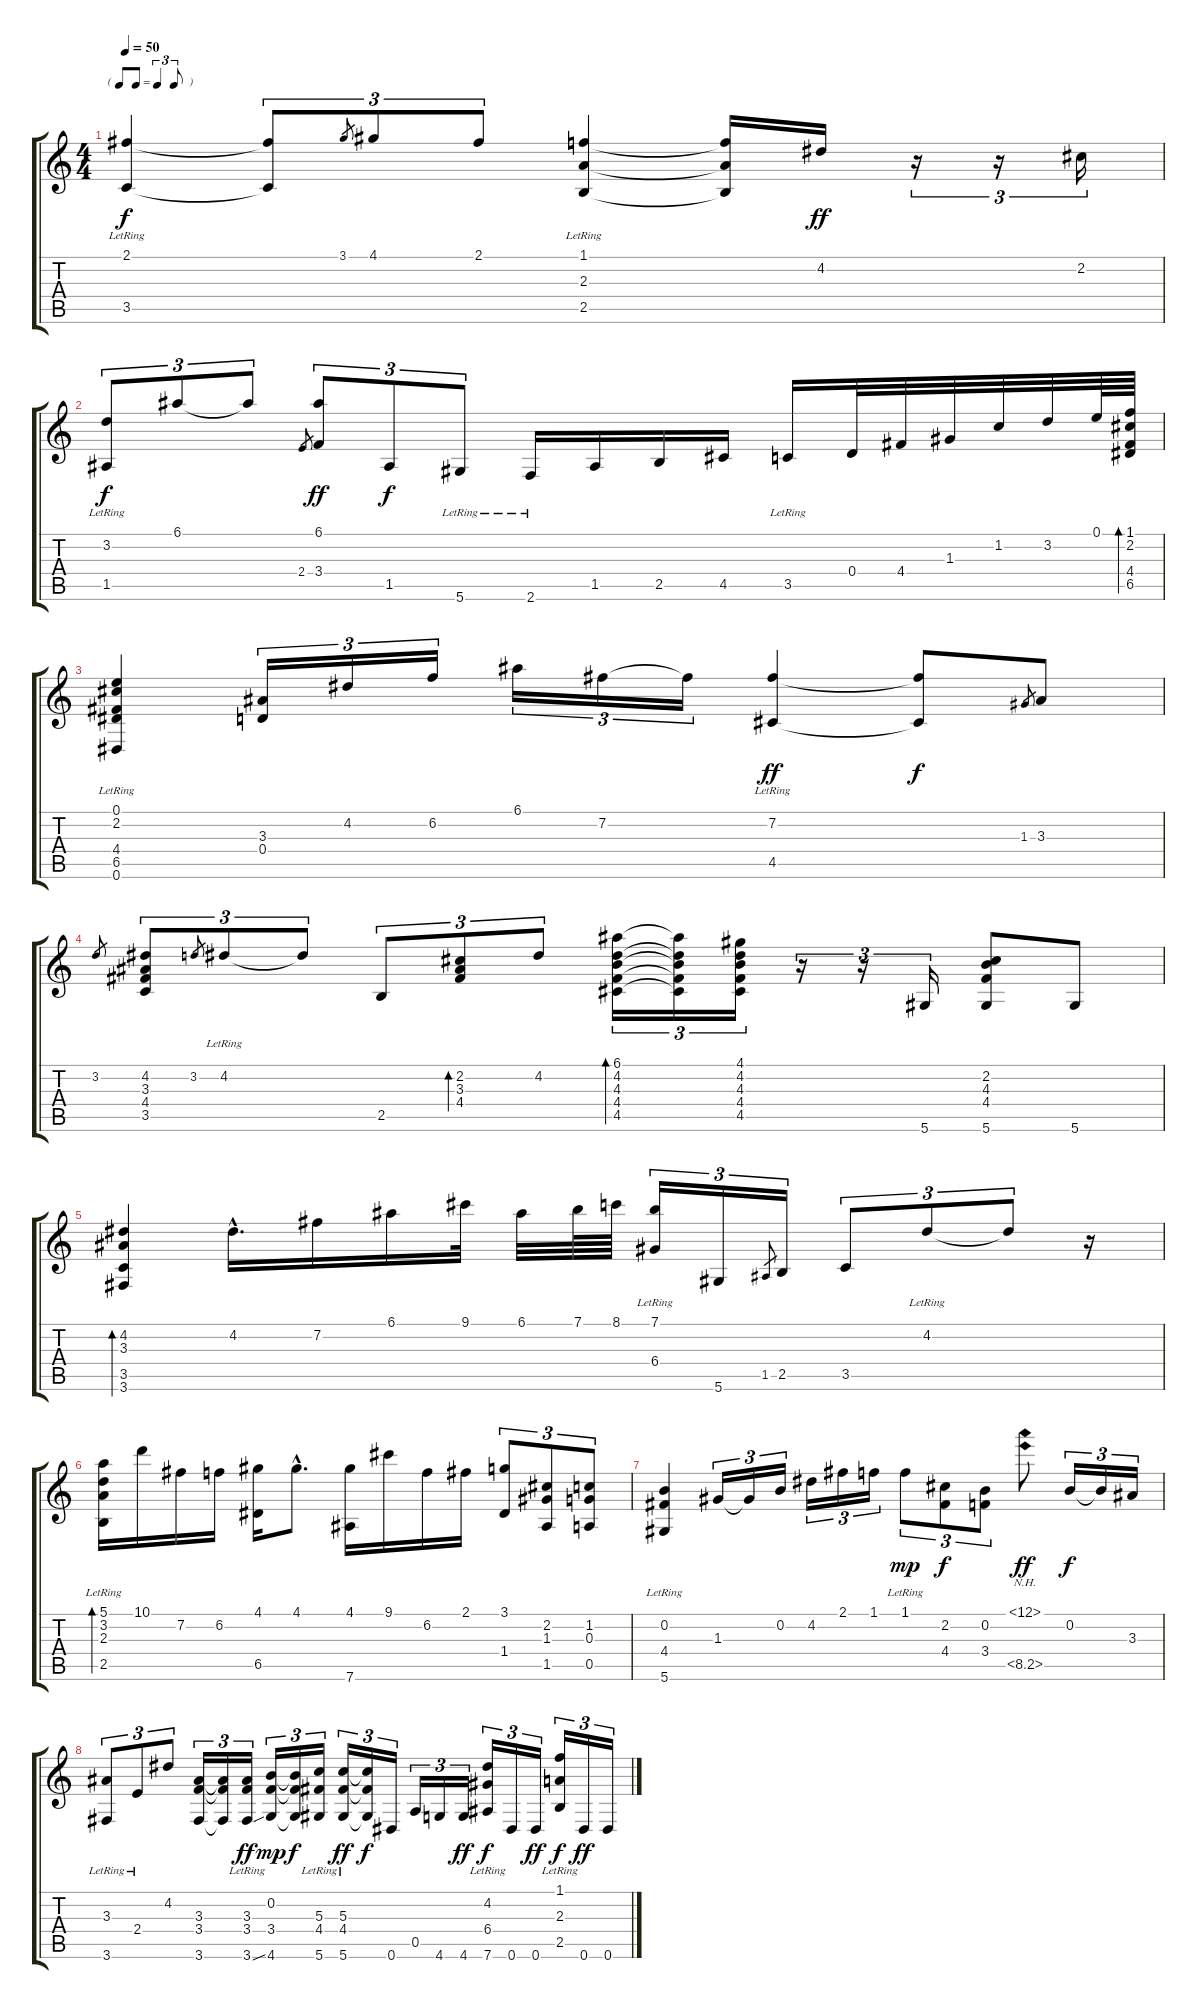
\track "" {instrument acousticbass}
\staff {score tabs}
\tuning (E4 B3 G3 D3 A2 Eb2) {hide}
\ts (4 4)
\tf triplet8th
\tempo 50
\clef g2
\ks c
(2.1{lr} 3.5{lr}).4{dy f} (2.1{t} 3.5{t}).8{tu (3 2)} 3.1.8{gr} 4.1.8{tu (3 2)} 2.1.8{tu (3 2)} (1.1 2.3 2.5{lr}).4 (1.1{t} 2.3{t} 2.5{t}).16 4.2.16{dy ff} r.16{tu (3 2)} r.16{tu (3 2)} 2.2.16{tu (3 2)} |
(3.2 1.5{lr}).8{tu (3 2) dy f} 6.1.8{tu (3 2)} 6.1{t}.8{tu (3 2)} 2.4.8{gr} (6.1 3.4).8{tu (3 2) dy ff} 1.5.8{tu (3 2) dy f} 5.6{lr}.8{tu (3 2)} 2.6{lr}.16 1.5.16 2.5.16 4.5.16 3.5{lr}.16 0.4.32 4.4.32 1.3.32 1.2.32 3.2.32 0.1.64 (1.1 2.2 4.4 6.5).64{bd 120} |
(0.1 2.2 4.4 6.5 0.6{lr}).4 (3.3 0.4).16{tu (3 2)} 4.2.16{tu (3 2)} 6.2.16{tu (3 2)} 6.1.16{tu (3 2)} 7.2.16{tu (3 2)} 7.2{t}.16{tu (3 2)} (7.2 4.5{lr}).4{dy ff} (7.2{t} 4.5{t}).8{dy f} 1.3.8{gr} 3.3.8 |
3.2.8{gr} (4.2 3.3 4.4 3.5).8{tu (3 2)} 3.2.8{gr} 4.2{lr}.8{tu (3 2)} 4.2{t}.8{tu (3 2)} 2.5.8{tu (3 2)} (2.2 3.3 4.4).8{tu (3 2) bd 120} 4.2.8{tu (3 2)} (6.1 4.2 4.3 4.4 4.5).16{tu (3 2) bd 60} (6.1{t} 4.2{t} 4.3{t} 4.4{t} 4.5{t}).16{tu (3 2)} (4.1 4.2 4.3 4.4 4.5).16{tu (3 2)} r.16{tu (3 2)} r.16{tu (3 2)} 5.6.16{tu (3 2)} (2.2 4.3 4.4 5.6).8 5.6.8 |
(4.2 3.3 3.5 3.6).4{bd 60} 4.2{hac}.16{d} 7.2.16 6.1.16 9.1.32 6.1.32 7.1.64 8.1.64 (7.1{lr} 6.4).16{tu (3 2)} 5.6.16{tu (3 2)} 1.5.8{gr} 2.5.16{tu (3 2)} 3.5.8{tu (3 2)} 4.2{lr}.8{tu (3 2)} 4.2{t}.8{tu (3 2)} r.16 |
(5.1 3.2 2.3 2.5{lr}).16{bd 120} 10.1.16 7.2.16 6.2.16 (4.1 6.5).16 4.1{hac}.8{d} (4.1 7.6).16 9.1.16 6.2.16 2.1.16 (3.1 1.4).8{tu (3 2)} (2.2 1.3 1.5).8{tu (3 2)} (1.2 0.3 0.5).8{tu (3 2)} |
(0.2 4.4 5.6{lr}).4 1.3.16{tu (3 2)} 1.3{t}.16{tu (3 2)} 0.2.16{tu (3 2)} 4.2.16{tu (3 2)} 2.1.16{tu (3 2)} 1.1.16{tu (3 2)} 1.1{lr}.8{tu (3 2) dy mp} (2.2 4.4).8{tu (3 2) dy f} (0.2 3.4).8{tu (3 2)} (11.1{nh} 8.5{nh}).8{dy ff} 0.2.16{tu (3 2) dy f} 0.2{t}.16{tu (3 2)} 3.3.16{tu (3 2)} |
(3.3{lr} 3.6{lr}).8{tu (3 2)} 2.4{lr}.8{tu (3 2)} 4.2.8{tu (3 2)} (3.3 3.4 3.6).16{tu (3 2)} (3.3{t} 3.4{t} 3.6{t}).16{tu (3 2)} (3.3{lr} 3.4{lr} 3.6{ss}).16{tu (3 2) dy ff} (0.2 3.4 4.6).16{tu (3 2) dy mp} (0.2{t} 3.4{t} 4.6{t}).16{tu (3 2) dy f} (5.3{lr} 4.4{lr} 5.6).16{tu (3 2)} (5.3 4.4 5.6{lr}).16{tu (3 2) dy ff} (5.3{t} 4.4{t} 5.6{t}).16{tu (3 2) dy f} 0.6.16{tu (3 2)} 0.5.16{tu (3 2)} 4.6.16{tu (3 2)} 4.6.16{tu (3 2) dy ff} (4.2 6.4 7.6{lr}).16{tu (3 2) dy f} 0.6.16{tu (3 2)} 0.6.16{tu (3 2) dy ff} (1.1 2.3 2.5{lr}).16{tu (3 2) dy f} 0.6.16{tu (3 2) dy ff} 0.6.16{tu (3 2)}
